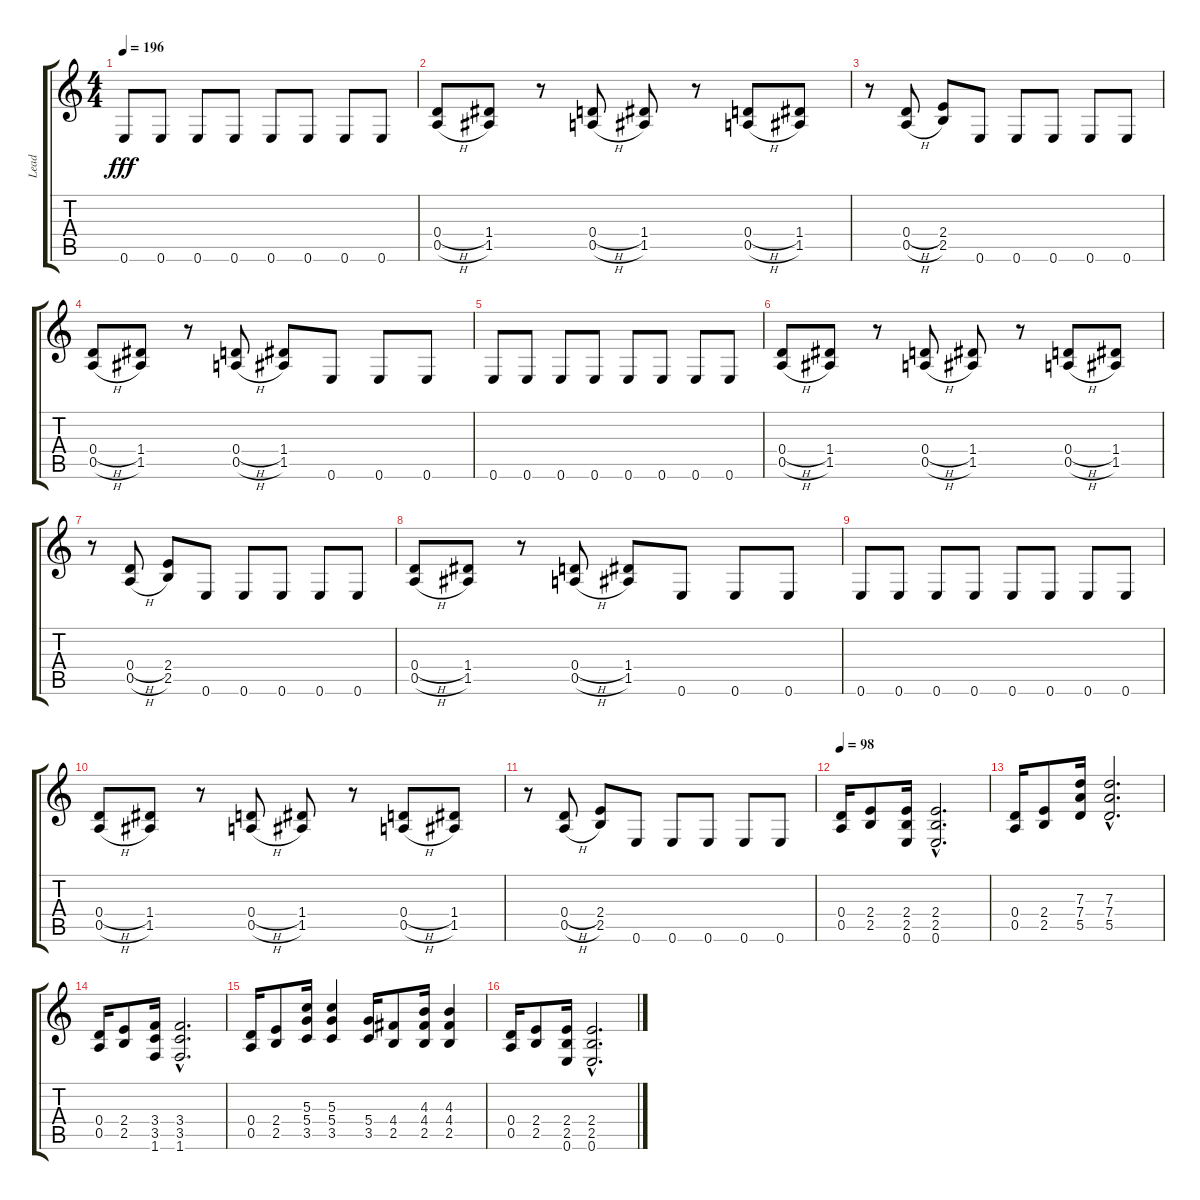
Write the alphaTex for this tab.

\track ("Lead" "Lead") {instrument overdrivenguitar}
\staff {score tabs}
\tuning (E4 B3 G3 D3 A2 E2) {hide}
\ts (4 4)
\tempo 196
\clef g2
\ks c
0.6.8{dy fff} 0.6.8 0.6.8 0.6.8 0.6.8 0.6.8 0.6.8 0.6.8 |
(0.4{h} 0.5{h}).8 (1.4 1.5).8 r.8 (0.4{h} 0.5{h}).8 (1.4 1.5).8 r.8 (0.4{h} 0.5{h}).8 (1.4 1.5).8 |
r.8 (0.4{h} 0.5{h}).8 (2.4 2.5).8 0.6.8 0.6.8 0.6.8 0.6.8 0.6.8 |
(0.4{h} 0.5{h}).8 (1.4 1.5).8 r.8 (0.4{h} 0.5{h}).8 (1.4 1.5).8 0.6.8 0.6.8 0.6.8 |
0.6.8 0.6.8 0.6.8 0.6.8 0.6.8 0.6.8 0.6.8 0.6.8 |
(0.4{h} 0.5{h}).8 (1.4 1.5).8 r.8 (0.4{h} 0.5{h}).8 (1.4 1.5).8 r.8 (0.4{h} 0.5{h}).8 (1.4 1.5).8 |
r.8 (0.4{h} 0.5{h}).8 (2.4 2.5).8 0.6.8 0.6.8 0.6.8 0.6.8 0.6.8 |
(0.4{h} 0.5{h}).8 (1.4 1.5).8 r.8 (0.4{h} 0.5{h}).8 (1.4 1.5).8 0.6.8 0.6.8 0.6.8 |
0.6.8 0.6.8 0.6.8 0.6.8 0.6.8 0.6.8 0.6.8 0.6.8 |
(0.4{h} 0.5{h}).8 (1.4 1.5).8 r.8 (0.4{h} 0.5{h}).8 (1.4 1.5).8 r.8 (0.4{h} 0.5{h}).8 (1.4 1.5).8 |
r.8 (0.4{h} 0.5{h}).8 (2.4 2.5).8 0.6.8 0.6.8 0.6.8 0.6.8 0.6.8 |
\tempo 98
(0.4 0.5).16 (2.4 2.5).8 (2.4 2.5 0.6).16 (2.4{hac} 2.5{hac} 0.6{hac}).2{d} |
(0.4 0.5).16 (2.4 2.5).8 (7.3 7.4 5.5).16 (7.3{hac} 7.4{hac} 5.5{hac}).2{d} |
(0.4 0.5).16 (2.4 2.5).8 (3.4 3.5 1.6).16 (3.4{hac} 3.5{hac} 1.6{hac}).2{d} |
(0.4 0.5).16 (2.4 2.5).8 (5.3 5.4 3.5).16 (5.3 5.4 3.5).4 (5.4 3.5).16 (4.4 2.5).8 (4.3 4.4 2.5).16 (4.3 4.4 2.5).4 |
(0.4 0.5).16 (2.4 2.5).8 (2.4 2.5 0.6).16 (2.4{hac} 2.5{hac} 0.6{hac}).2{d}
